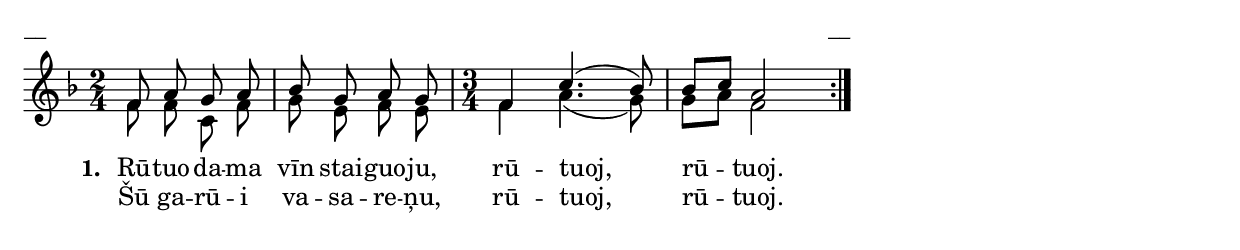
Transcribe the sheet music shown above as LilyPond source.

\version "2.13.18"

\paper {
line-width = 14\cm
left-margin = 0.4\cm
between-system-padding = 0.1\cm
between-system-space = 0.1\cm
}
% SBTZK, p.40
\layout {
indent = #0
ragged-last = ##f
}


voiceA = \relative c' {
\clef "treble"
\key f \major
\repeat volta 2 { \time 2/4 f8 a g a | bes g a g | \time 3/4 f4 c'4. (bes8) | bes8 [c] a2 }
}

voiceB = \relative c' {
\clef "treble"
\key f \major
\repeat volta 2 { \time 2/4 f8 f c f | g e f e | \time 3/4 f4 a4. (g8) | g8 [a] f2 }
}

lyricA = \lyricmode {
  \set stanza = "1. "
Rū -- tuo -- da -- ma vīn stai -- guo -- ju, rū -- tuoj, rū -- tuoj.
}

lyricB = \lyricmode {
Šū ga -- rū -- i va -- sa -- re -- ņu, rū -- tuoj, rū -- tuoj.
}

fullScore = <<
%\new ChordNames { \chordsA }
\new Staff {
<<
\new Voice = "voiceA" { \voiceOne \autoBeamOff \voiceA }
\new Voice = "voiceB" { \voiceTwo \autoBeamOff \voiceB }
\lyricsto "voiceA" \new Lyrics  \lyricA
\lyricsto "voiceA" \new Lyrics  \lyricB

>>
}
>>



\score {
\fullScore
\header { piece = "__" opus = "__" }
}
\markup { \with-color #(x11-color 'white) \sans \smaller "__" }
\score {
\unfoldRepeats
\fullScore
\midi {
\context { \Staff \remove "Staff_performer" }
\context { \Voice \consists "Staff_performer" }
}
}


